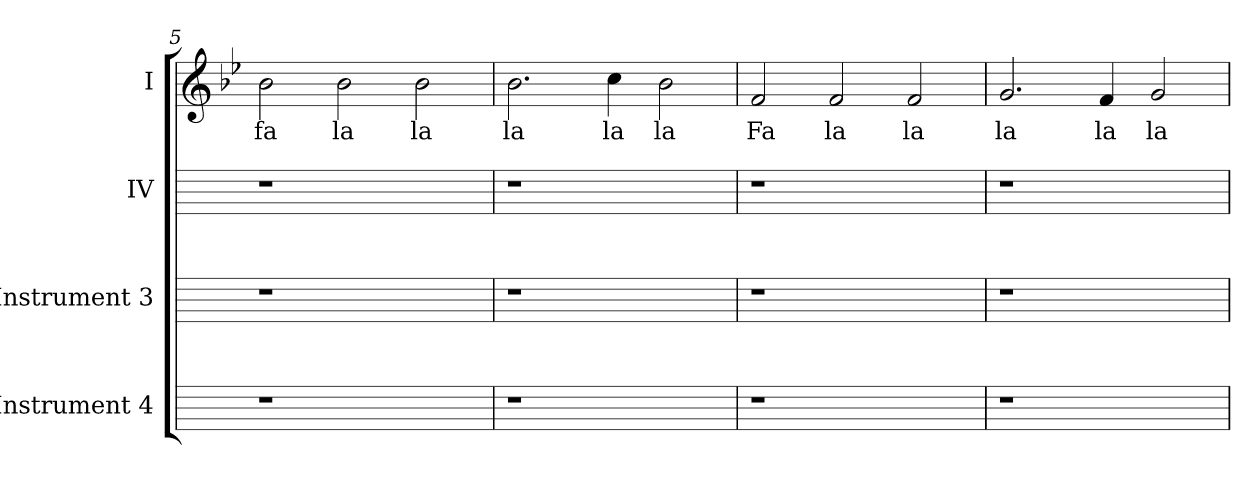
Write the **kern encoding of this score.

**kern	**kern	**kern	**kern	**text
*part4	*part3	*part2	*part1	*part1
*staff4	*staff3	*staff2	*staff1	*staff1
*I"Instrument 4	*I"Instrument 3	*I"IV	*I"I	*
*	*	*	*clefG2	*
*	*	*	*k[b-e-]	*
*	*	*	*B-:	*
=5	=5	=5	=5	=5
!	!	!	!	!LO:LY:b:cj
1r	1r	1r	2b-\	fa
!	!	!	!	!LO:LY:b:cj
.	.	.	2b-\	la
!	!	!	!	!LO:LY:b:cj
2ryy	2ryy	2ryy	2b-\	la
=6	=6	=6	=6	=6
!	!	!	!	!LO:LY:b:cj
1r	1r	1r	2.b-\	la
!	!	!	!	!LO:LY:b:cj
.	.	.	4cc\	la
!	!	!	!	!LO:LY:b:cj
2ryy	2ryy	2ryy	2b-\	la
!!LO:LB:g=z
=7	=7	=7	=7	=7
!	!	!	!	!LO:LY:b:cj
1r	1r	1r	2f/	Fa
!	!	!	!	!LO:LY:b:cj
.	.	.	2f/	la
!	!	!	!	!LO:LY:b:cj
2ryy	2ryy	2ryy	2f/	la
=8	=8	=8	=8	=8
!	!	!	!	!LO:LY:b:cj
1r	1r	1r	2.g/	la
!	!	!	!	!LO:LY:b:cj
.	.	.	4f/	la
!	!	!	!	!LO:LY:b:cj
2ryy	2ryy	2ryy	2g/	la
=	=	=	=	=
*-	*-	*-	*-	*-
